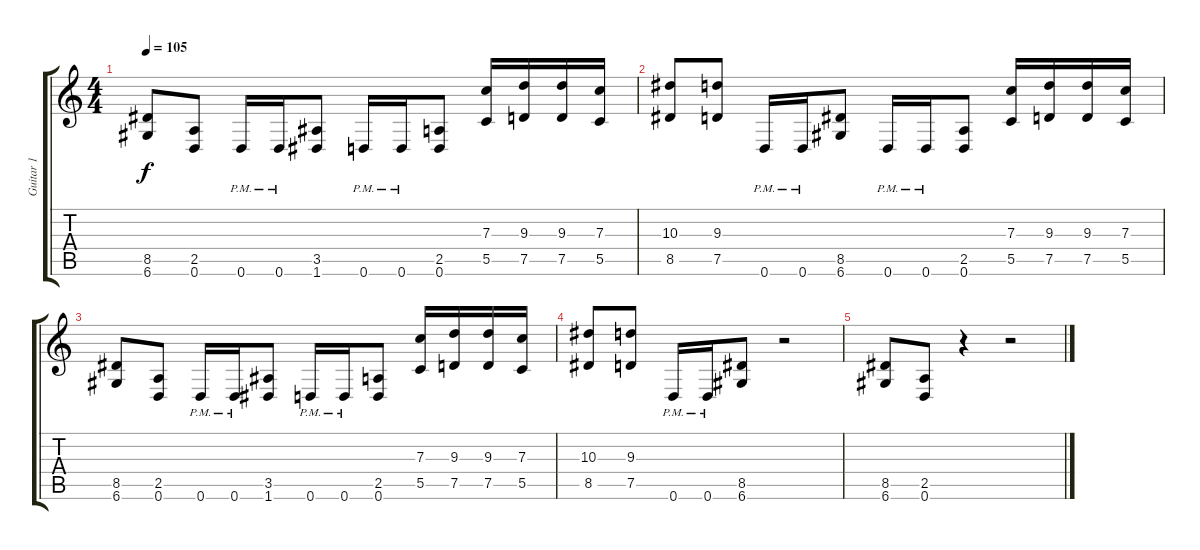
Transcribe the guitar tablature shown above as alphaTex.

\track ("Guitar 1" "Guitar 1") {instrument distortionguitar}
\staff {score tabs}
\tuning (D4 A3 F3 C3 G2 D2) {hide}
\ts (4 4)
\tempo 105
\clef g2
\ks c
(8.5 6.6).8{dy f} (2.5 0.6).8 0.6{pm}.16 0.6{pm}.16 (3.5 1.6).8 0.6{pm}.16 0.6{pm}.16 (2.5 0.6).8 (7.3 5.5).16 (9.3 7.5).16 (9.3 7.5).16 (7.3 5.5).16 |
(10.3 8.5).8 (9.3 7.5).8 0.6{pm}.16 0.6{pm}.16 (8.5 6.6).8 0.6{pm}.16 0.6{pm}.16 (2.5 0.6).8 (7.3 5.5).16 (9.3 7.5).16 (9.3 7.5).16 (7.3 5.5).16 |
(8.5 6.6).8 (2.5 0.6).8 0.6{pm}.16 0.6{pm}.16 (3.5 1.6).8 0.6{pm}.16 0.6{pm}.16 (2.5 0.6).8 (7.3 5.5).16 (9.3 7.5).16 (9.3 7.5).16 (7.3 5.5).16 |
(10.3 8.5).8 (9.3 7.5).8 0.6{pm}.16 0.6{pm}.16 (8.5 6.6).8 r.2 |
(8.5 6.6).8 (2.5 0.6).8 r.4 r.2
